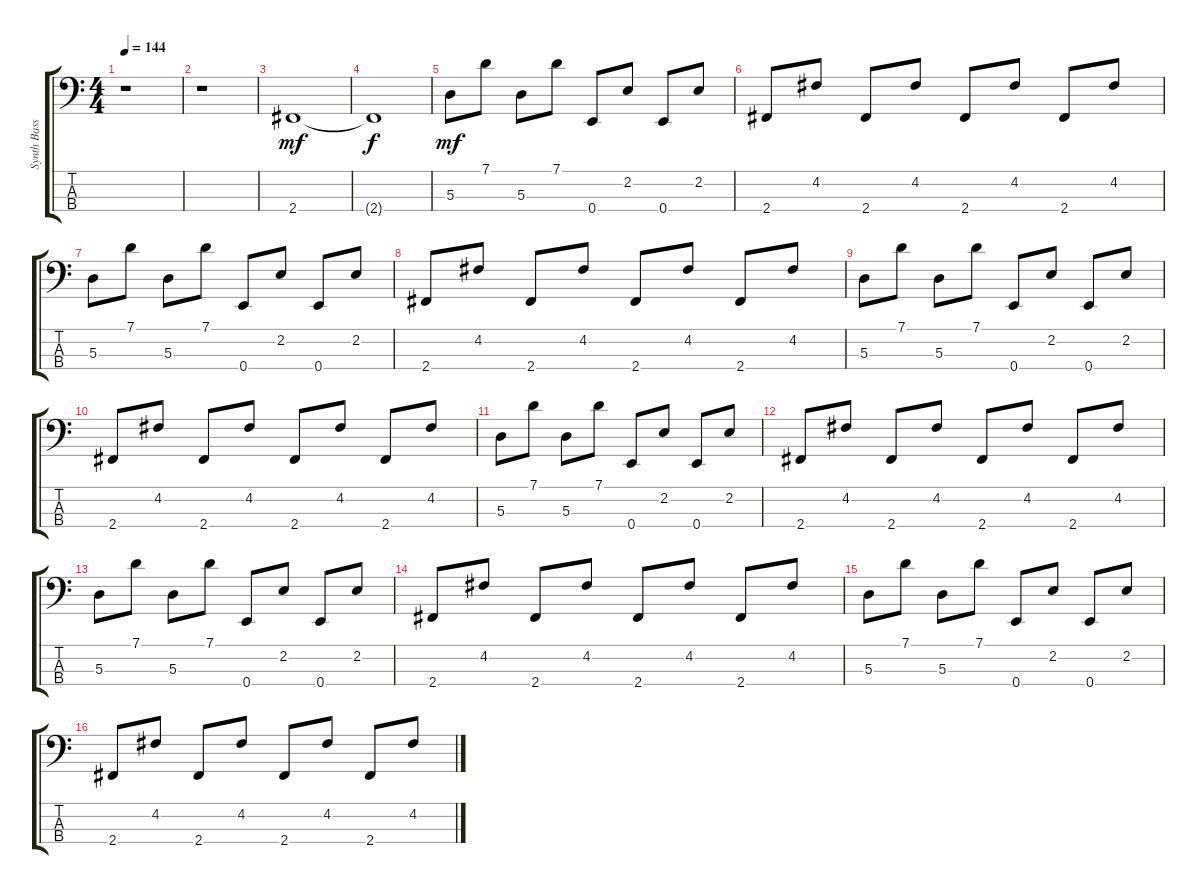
\track ("Synth Bass" "Synth Bass") {instrument synthbass2}
\staff {score tabs}
\tuning (G2 D2 A1 E1) {hide}
\ts (4 4)
\tempo 144
\clef f4
\ks c
r.1{dy mf instrument synthbass2} |
r.1 |
2.4.1 |
2.4{t}.1{dy f} |
5.3.8{dy mf} 7.1.8 5.3.8 7.1.8 0.4.8 2.2.8 0.4.8 2.2.8 |
2.4.8 4.2.8 2.4.8 4.2.8 2.4.8 4.2.8 2.4.8 4.2.8 |
5.3.8 7.1.8 5.3.8 7.1.8 0.4.8 2.2.8 0.4.8 2.2.8 |
2.4.8 4.2.8 2.4.8 4.2.8 2.4.8 4.2.8 2.4.8 4.2.8 |
5.3.8 7.1.8 5.3.8 7.1.8 0.4.8 2.2.8 0.4.8 2.2.8 |
2.4.8 4.2.8 2.4.8 4.2.8 2.4.8 4.2.8 2.4.8 4.2.8 |
5.3.8 7.1.8 5.3.8 7.1.8 0.4.8 2.2.8 0.4.8 2.2.8 |
2.4.8 4.2.8 2.4.8 4.2.8 2.4.8 4.2.8 2.4.8 4.2.8 |
5.3.8 7.1.8 5.3.8 7.1.8 0.4.8 2.2.8 0.4.8 2.2.8 |
2.4.8 4.2.8 2.4.8 4.2.8 2.4.8 4.2.8 2.4.8 4.2.8 |
5.3.8 7.1.8 5.3.8 7.1.8 0.4.8 2.2.8 0.4.8 2.2.8 |
2.4.8 4.2.8 2.4.8 4.2.8 2.4.8 4.2.8 2.4.8 4.2.8
